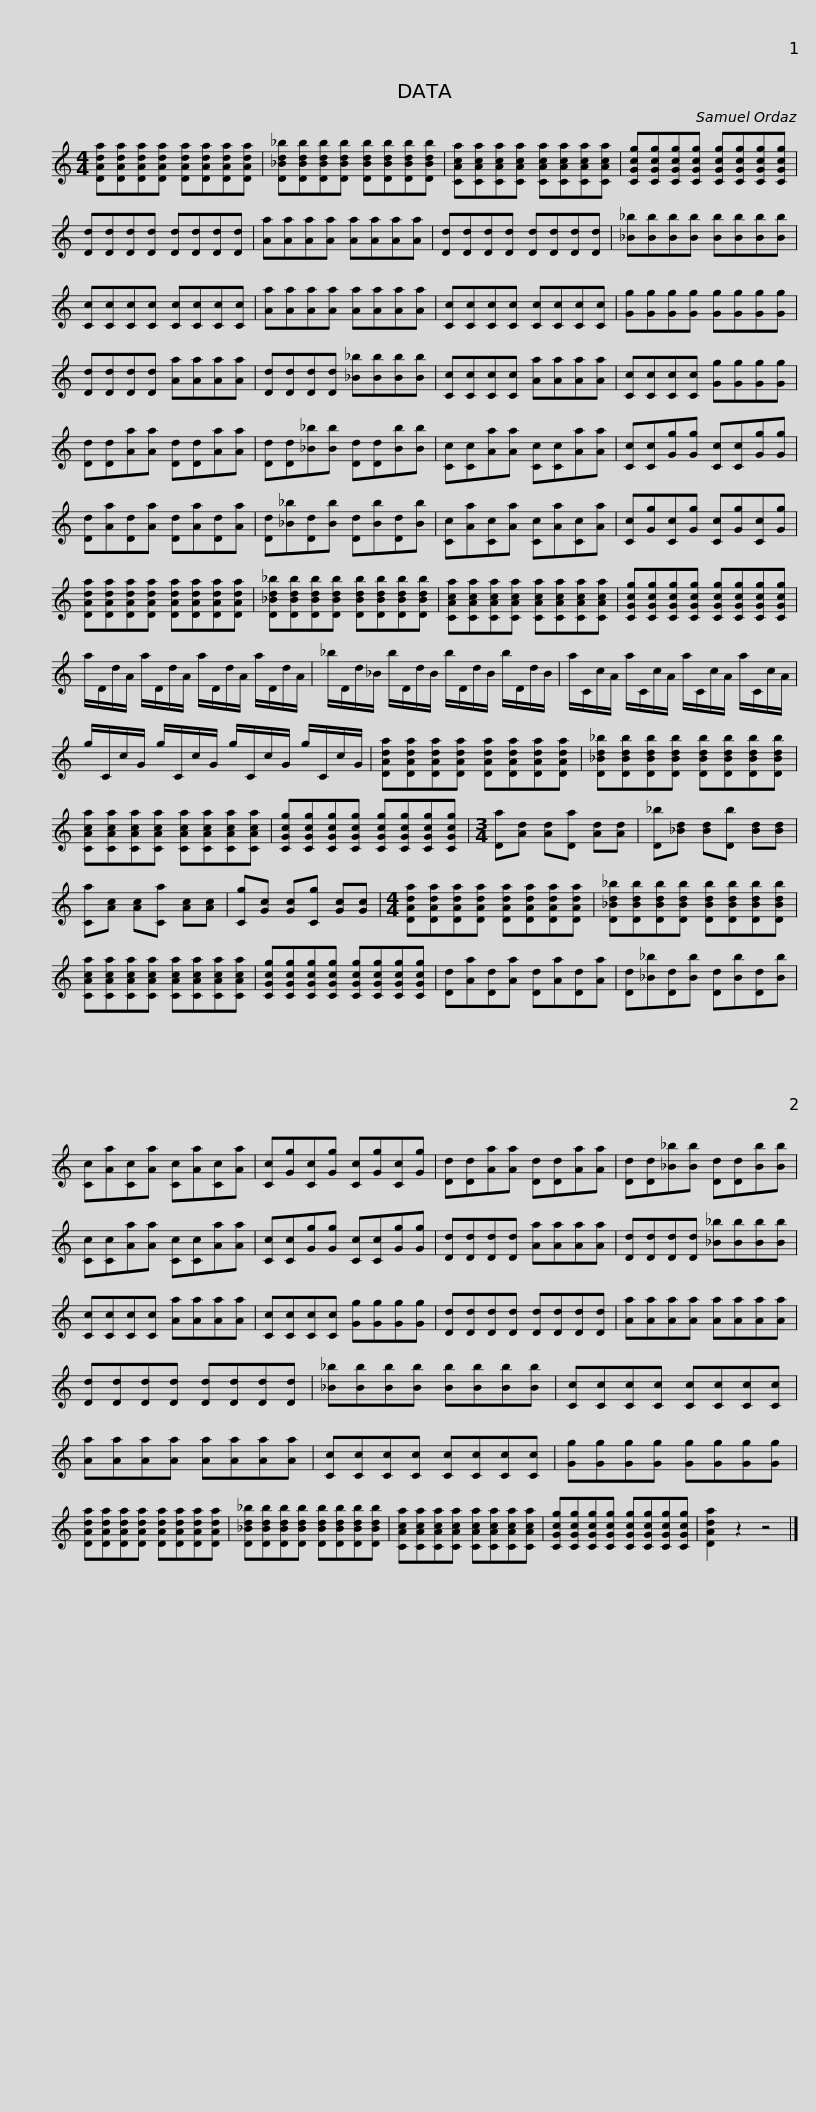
X:1
L:1/8
M:4/4
I:linebreak $
K:C
V:1 treble
V:1
 [DAda][DAda][DAda][DAda] [DAda][DAda][DAda][DAda] | [D_Bd_b][DBdb][DBdb][DBdb] [DBdb][DBdb][DBdb][DBdb] | [CAca][CAca][CAca][CAca] [CAca][CAca][CAca][CAca] | [CGcg][CGcg][CGcg][CGcg] [CGcg][CGcg][CGcg][CGcg] |$ [Dd][Dd][Dd][Dd] [Dd][Dd][Dd][Dd] | %5
 [Aa][Aa][Aa][Aa] [Aa][Aa][Aa][Aa] | [Dd][Dd][Dd][Dd] [Dd][Dd][Dd][Dd] | [_B_b][Bb][Bb][Bb] [Bb][Bb][Bb][Bb] |$ [Cc][Cc][Cc][Cc] [Cc][Cc][Cc][Cc] | [Aa][Aa][Aa][Aa] [Aa][Aa][Aa][Aa] | %10
 [Cc][Cc][Cc][Cc] [Cc][Cc][Cc][Cc] | [Gg][Gg][Gg][Gg] [Gg][Gg][Gg][Gg] |$ [Dd][Dd][Dd][Dd] [Aa][Aa][Aa][Aa] | [Dd][Dd][Dd][Dd] [_B_b][Bb][Bb][Bb] | [Cc][Cc][Cc][Cc] [Aa][Aa][Aa][Aa] | %15
 [Cc][Cc][Cc][Cc] [Gg][Gg][Gg][Gg] | [Dd][Dd][Aa][Aa] [Dd][Dd][Aa][Aa] |$ [Dd][Dd][_B_b][Bb] [Dd][Dd][Bb][Bb] | [Cc][Cc][Aa][Aa] [Cc][Cc][Aa][Aa] | [Cc][Cc][Gg][Gg] [Cc][Cc][Gg][Gg] | %20
 [Dd][Aa][Dd][Aa] [Dd][Aa][Dd][Aa] | [Dd][_B_b][Dd][Bb] [Dd][Bb][Dd][Bb] |$ [Cc][Aa][Cc][Aa] [Cc][Aa][Cc][Aa] | [Cc][Gg][Cc][Gg] [Cc][Gg][Cc][Gg] | [DAda][DAda][DAda][DAda] [DAda][DAda][DAda][DAda] | %25
 [D_Bd_b][DBdb][DBdb][DBdb] [DBdb][DBdb][DBdb][DBdb] |$ [CAca][CAca][CAca][CAca] [CAca][CAca][CAca][CAca] | [CGcg][CGcg][CGcg][CGcg] [CGcg][CGcg][CGcg][CGcg] | a/D/d/A/ a/D/d/A/ a/D/d/A/ a/D/d/A/ |$ _b/D/d/_B/ b/D/d/B/ b/D/d/B/ b/D/d/B/ | %30
 a/C/c/A/ a/C/c/A/ a/C/c/A/ a/C/c/A/ | g/C/c/G/ g/C/c/G/ g/C/c/G/ g/C/c/G/ |$ [DAda][DAda][DAda][DAda] [DAda][DAda][DAda][DAda] | [D_Bd_b][DBdb][DBdb][DBdb] [DBdb][DBdb][DBdb][DBdb] | [CAca][CAca][CAca][CAca] [CAca][CAca][CAca][CAca] | %35
 [CGcg][CGcg][CGcg][CGcg] [CGcg][CGcg][CGcg][CGcg] |$[M:3/4] [Da][Ad] [Ad][Da] [Ad][Ad] | [D_b][_Bd] [Bd][Db] [Bd][Bd] | [Ca][Ac] [Ac][Ca] [Ac][Ac] | [Cg][Gc] [Gc][Cg] [Gc][Gc] | %40
[M:4/4] [DAda][DAda][DAda][DAda] [DAda][DAda][DAda][DAda] |$ [D_Bd_b][DBdb][DBdb][DBdb] [DBdb][DBdb][DBdb][DBdb] | [CAca][CAca][CAca][CAca] [CAca][CAca][CAca][CAca] | [CGcg][CGcg][CGcg][CGcg] [CGcg][CGcg][CGcg][CGcg] | [Dd][Aa][Dd][Aa] [Dd][Aa][Dd][Aa] |$ %45
 [Dd][_B_b][Dd][Bb] [Dd][Bb][Dd][Bb] | [Cc][Aa][Cc][Aa] [Cc][Aa][Cc][Aa] | [Cc][Gg][Cc][Gg] [Cc][Gg][Cc][Gg] | [Dd][Dd][Aa][Aa] [Dd][Dd][Aa][Aa] | [Dd][Dd][_B_b][Bb] [Dd][Dd][Bb][Bb] |$ %50
 [Cc][Cc][Aa][Aa] [Cc][Cc][Aa][Aa] | [Cc][Cc][Gg][Gg] [Cc][Cc][Gg][Gg] | [Dd][Dd][Dd][Dd] [Aa][Aa][Aa][Aa] | [Dd][Dd][Dd][Dd] [_B_b][Bb][Bb][Bb] |$ [Cc][Cc][Cc][Cc] [Aa][Aa][Aa][Aa] | %55
 [Cc][Cc][Cc][Cc] [Gg][Gg][Gg][Gg] | [Dd][Dd][Dd][Dd] [Dd][Dd][Dd][Dd] | [Aa][Aa][Aa][Aa] [Aa][Aa][Aa][Aa] | [Dd][Dd][Dd][Dd] [Dd][Dd][Dd][Dd] |$ [_B_b][Bb][Bb][Bb] [Bb][Bb][Bb][Bb] | %60
 [Cc][Cc][Cc][Cc] [Cc][Cc][Cc][Cc] | [Aa][Aa][Aa][Aa] [Aa][Aa][Aa][Aa] | [Cc][Cc][Cc][Cc] [Cc][Cc][Cc][Cc] |$ [Gg][Gg][Gg][Gg] [Gg][Gg][Gg][Gg] | [DAda][DAda][DAda][DAda] [DAda][DAda][DAda][DAda] | %65
 [D_Bd_b][DBdb][DBdb][DBdb] [DBdb][DBdb][DBdb][DBdb] | [CAca][CAca][CAca][CAca] [CAca][CAca][CAca][CAca] |$ [CGcg][CGcg][CGcg][CGcg] [CGcg][CGcg][CGcg][CGcg] | [DAda]2 z2 z4 |] %69
